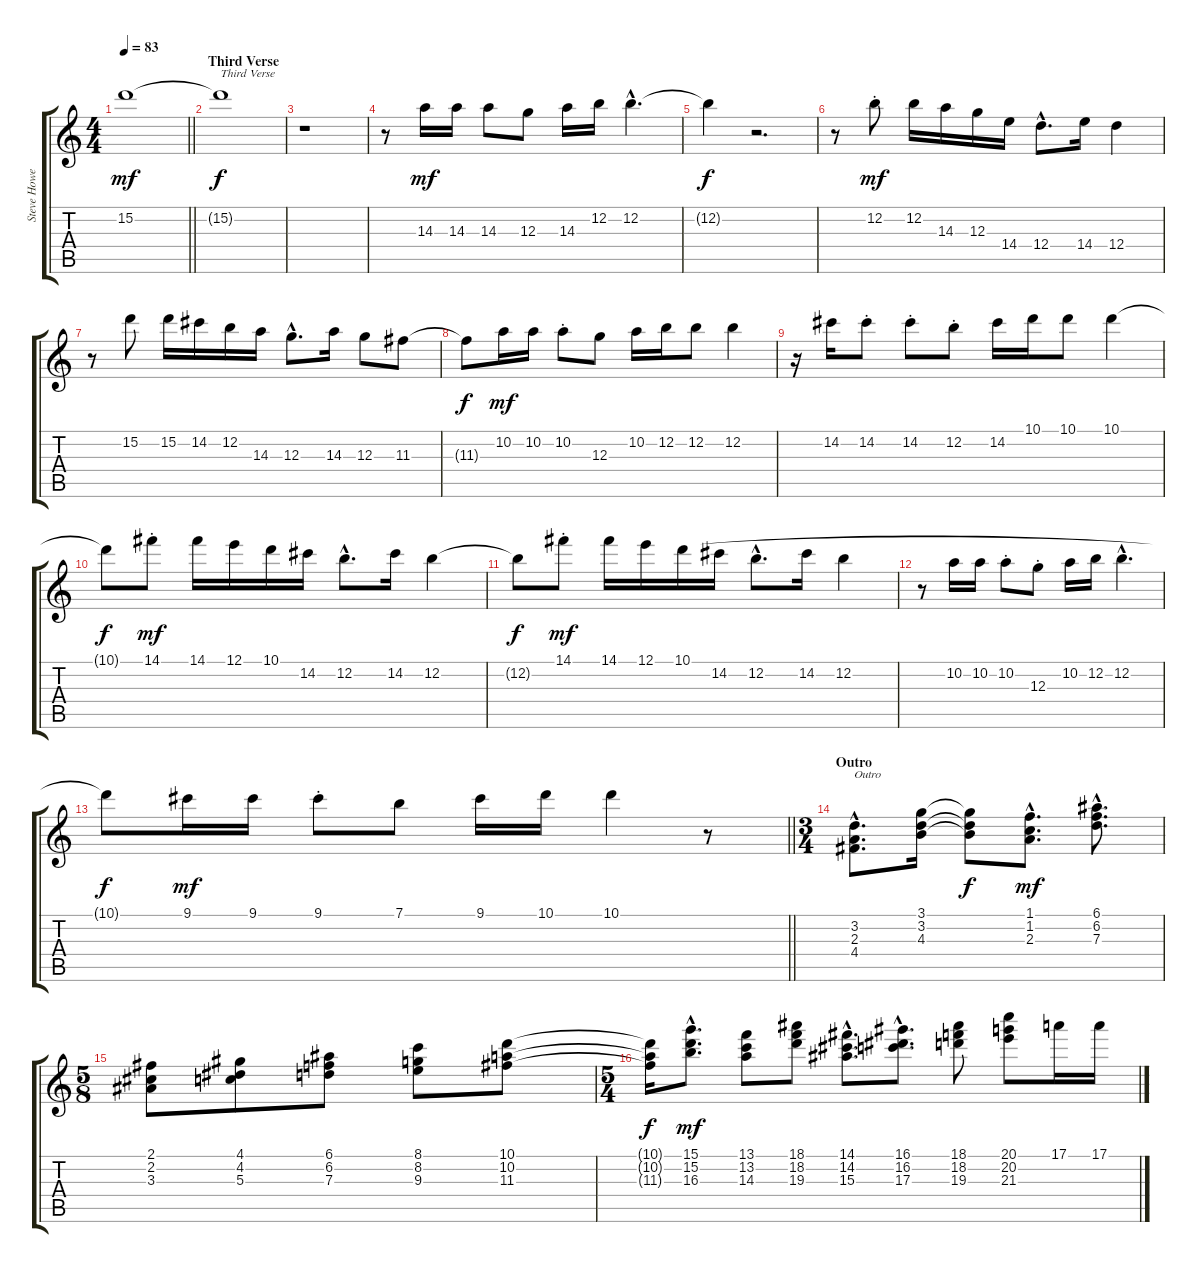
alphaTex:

\track ("Steve Howe 1" "Steve Howe") {instrument overdrivenguitar}
\staff {score tabs}
\tuning (E4 B3 G3 D3 A2 E2) {hide}
\ts (4 4)
\tempo 83
\clef g2
\barLineRight lightlight
\ks c
15.2.1{dy mf} |
\section ("" "Third Verse")
15.2{t}.1{txt "Third Verse" dy f} |
r.1 |
r.8 14.3.16{dy mf} 14.3.16 14.3.8 12.3.8 14.3.16 12.2.16 12.2{hac}.4{d} |
12.2{t}.4{dy f} r.2{d} |
r.8 12.2{st}.8{dy mf} 12.2.16 14.3.16 12.3.16 14.4.16 12.4{hac}.8{d} 14.4.16 12.4.4 |
r.8 15.2.8 15.2.16 14.2.16 12.2.16 14.3.16 12.3{hac}.8{d} 14.3.16 12.3.8 11.3.8 |
11.3{t}.8{dy f} 10.2.16{dy mf} 10.2.16 10.2{st}.8 12.3.8 10.2.16 12.2.16 12.2.8 12.2.4 |
r.16 14.2.16 14.2{st}.8 14.2{st}.8 12.2{st}.8 14.2.16 10.1.16 10.1.8 10.1.4 |
10.1{t}.8{dy f} 14.1{st}.8{dy mf} 14.1.16 12.1.16 10.1.16 14.2.16 12.2{hac}.8{d} 14.2.16 12.2.4 |
12.2{t}.8{dy f} 14.1{st}.8{dy mf} 14.1.16 12.1.16 10.1.16 14.2.16 12.2{hac}.8{d} 14.2.16 12.2.4 |
r.8 10.2.16 10.2.16 10.2{st}.8 12.3{st}.8 10.2.16 12.2.16 12.2{hac}.4{d} |
\barLineRight lightlight
10.1{t}.8{dy f} 9.1.16{dy mf} 9.1.16 9.1{st}.8 7.1.8 9.1.16 10.1.16 10.1.4 r.8 |
\ts (3 4)
\section ("" "Outro")
(3.2{hac} 2.3{hac} 4.4{hac}).8{d txt "Outro"} (3.1 3.2 4.3).16 (3.1{t} 3.2{t} 4.3{t}).8{dy f} (1.1{hac} 1.2{hac} 2.3{hac}).8{d dy mf} (6.1{hac} 6.2{hac} 7.3{hac}).8{d} |
\ts (5 8)
(2.1 2.2 3.3).8 (4.1 4.2 5.3).8 (6.1 6.2 7.3).8 (8.1 8.2 9.3).8 (10.1 10.2 11.3).8 |
\ts (5 4)
(10.1{t} 10.2{t} 11.3{t}).16{dy f} (15.1{hac} 15.2{hac} 16.3{hac}).8{d dy mf} (13.1 13.2 14.3).8 (18.1 18.2 19.3).8 (14.1{hac} 14.2{hac} 15.3{hac}).8{d} (16.1{hac} 16.2{hac} 17.3{hac}).8{d} (18.1 18.2 19.3).8 (20.1 20.2 21.3).8 17.1.16 17.1.16
